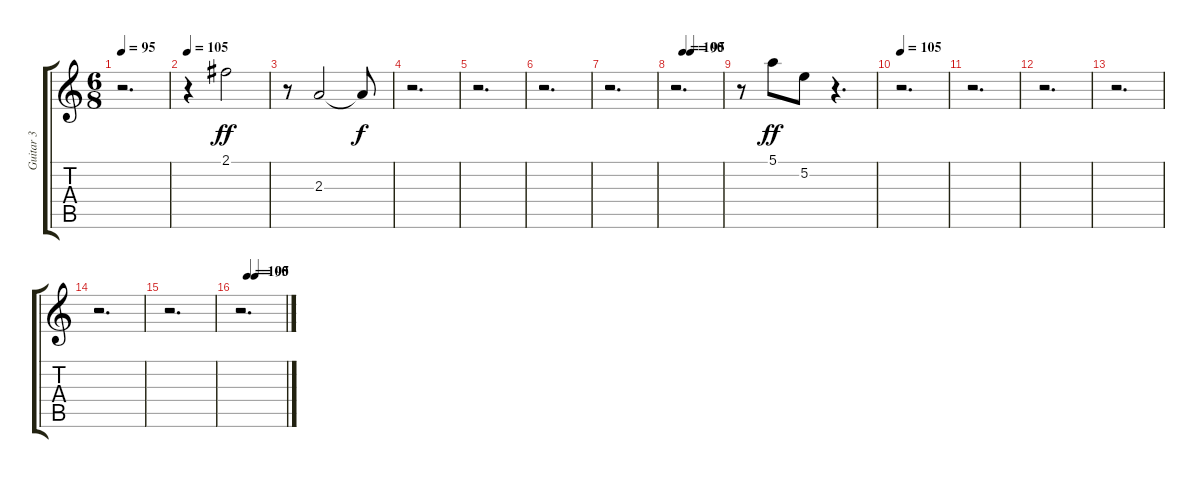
\track ("Guitar 3" "Guitar 3") {instrument acousticguitarnylon}
\staff {score tabs}
\tuning (E4 B3 G3 D3 A2 E2) {hide}
\ts (6 8)
\tempo 95
\clef g2
\ks c
r.2{d dy ff} |
\tempo 105
r.4 2.1.2 |
r.8 2.3.2 2.3{t}.8{dy f} |
r.2{d} |
r.2{d} |
r.2{d} |
r.2{d} |
\tempo (100 0.16666666666666666)
\tempo (95 0.3333333333333333)
r.2{d} |
r.8 5.1.8{dy ff} 5.2.8 r.4{d} |
\tempo 105
r.2{d} |
r.2{d} |
r.2{d} |
r.2{d} |
r.2{d} |
r.2{d} |
\tempo (100 0.16666666666666666)
\tempo (95 0.3333333333333333)
r.2{d}
